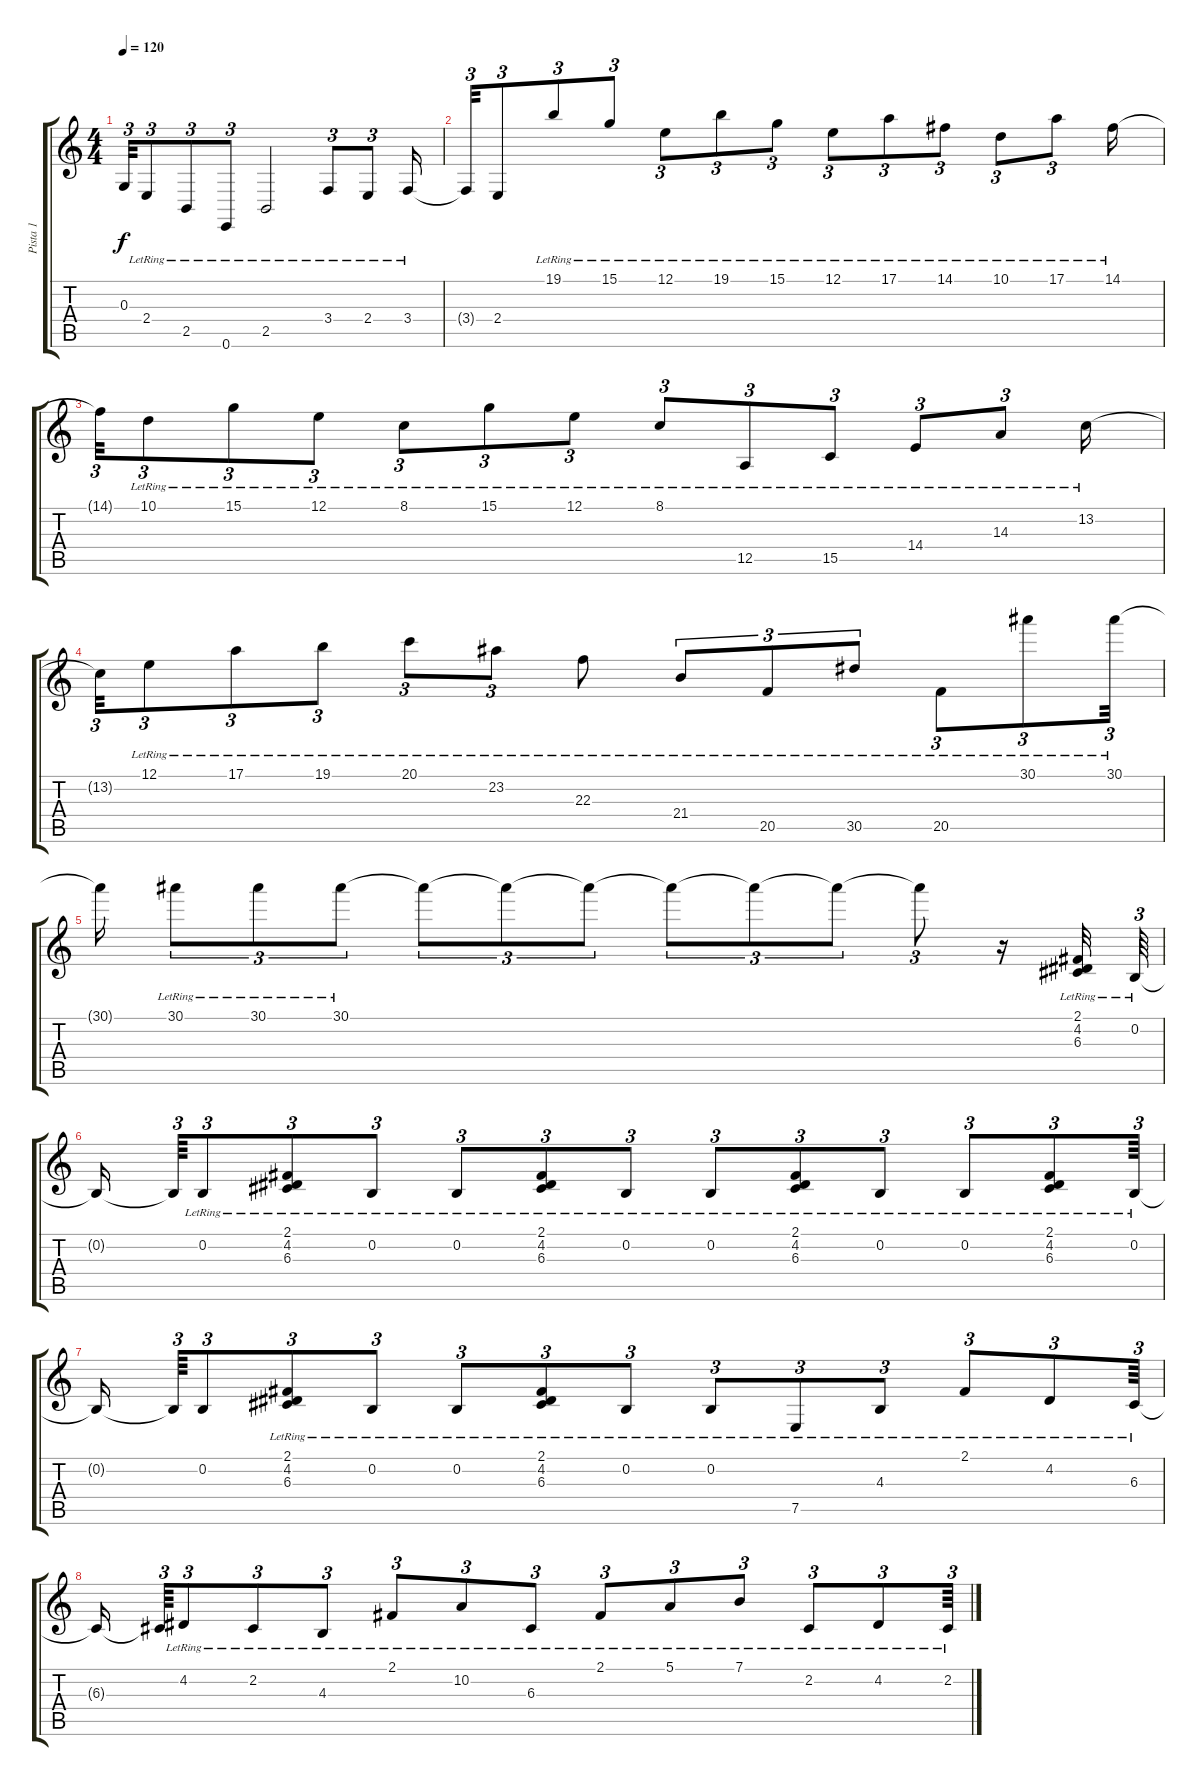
\track ("Pista 1" "Pista 1") {instrument acousticgrandpiano}
\staff {score tabs}
\tuning (E4 B3 G3 D3 A2 E2) {hide}
\ts (4 4)
\tempo 120
\clef g2
\ks c
0.3{t}.32{tu (3 2) dy f} 2.4{lr}.8{tu (3 2)} 2.5{lr}.8{tu (3 2)} 0.6{lr}.8{tu (3 2)} 2.5{lr}.2 3.4{lr}.8{tu (3 2)} 2.4{lr}.8{tu (3 2)} 3.4{lr}.16 |
3.4{t}.32{tu (3 2)} 2.4.8{tu (3 2)} 19.1{lr}.8{tu (3 2)} 15.1{lr}.8{tu (3 2)} 12.1{lr}.8{tu (3 2)} 19.1{lr}.8{tu (3 2)} 15.1{lr}.8{tu (3 2)} 12.1{lr}.8{tu (3 2)} 17.1{lr}.8{tu (3 2)} 14.1{lr}.8{tu (3 2)} 10.1{lr}.8{tu (3 2)} 17.1{lr}.8{tu (3 2)} 14.1{lr}.16 |
14.1{t}.32{tu (3 2)} 10.1{lr}.8{tu (3 2)} 15.1{lr}.8{tu (3 2)} 12.1{lr}.8{tu (3 2)} 8.1{lr}.8{tu (3 2)} 15.1{lr}.8{tu (3 2)} 12.1{lr}.8{tu (3 2)} 8.1{lr}.8{tu (3 2)} 12.5{lr}.8{tu (3 2)} 15.5{lr}.8{tu (3 2)} 14.4{lr}.8{tu (3 2)} 14.3{lr}.8{tu (3 2)} 13.2{lr}.16 |
13.2{t}.32{tu (3 2)} 12.1{lr}.8{tu (3 2)} 17.1{lr}.8{tu (3 2)} 19.1{lr}.8{tu (3 2)} 20.1{lr}.8{tu (3 2)} 23.2{lr}.8{tu (3 2)} 22.3{lr}.8 21.4{lr}.8{tu (3 2)} 20.5{lr}.8{tu (3 2)} 30.5{lr}.8{tu (3 2)} 20.5{lr}.8{tu (3 2)} 30.1{lr}.8{tu (3 2)} 30.1{lr}.32{tu (3 2)} |
30.1{t}.16 30.1{lr}.8{tu (3 2)} 30.1{lr}.8{tu (3 2)} 30.1{lr}.8{tu (3 2)} 30.1{t}.8{tu (3 2)} 30.1{t}.8{tu (3 2)} 30.1{t}.8{tu (3 2)} 30.1{t}.8{tu (3 2)} 30.1{t}.8{tu (3 2)} 30.1{t}.8{tu (3 2)} 30.1{t}.8{tu (3 2)} r.16 (2.1{lr} 4.2{lr} 6.3{lr}).32 0.2{lr}.64{tu (3 2)} |
0.2{t}.16{beam splitsecondary} 0.2{t}.64{tu (3 2)} 0.2{lr}.8{tu (3 2)} (2.1{lr} 4.2{lr} 6.3{lr}).8{tu (3 2)} 0.2{lr}.8{tu (3 2)} 0.2{lr}.8{tu (3 2)} (2.1{lr} 4.2{lr} 6.3{lr}).8{tu (3 2)} 0.2{lr}.8{tu (3 2)} 0.2{lr}.8{tu (3 2)} (2.1{lr} 4.2{lr} 6.3{lr}).8{tu (3 2)} 0.2{lr}.8{tu (3 2)} 0.2{lr}.8{tu (3 2)} (2.1{lr} 4.2{lr} 6.3{lr}).8{tu (3 2)} 0.2{lr}.64{tu (3 2)} |
0.2{t}.16{beam splitsecondary} 0.2{t}.64{tu (3 2)} 0.2.8{tu (3 2)} (2.1{lr} 4.2{lr} 6.3{lr}).8{tu (3 2)} 0.2{lr}.8{tu (3 2)} 0.2{lr}.8{tu (3 2)} (2.1{lr} 4.2{lr} 6.3{lr}).8{tu (3 2)} 0.2{lr}.8{tu (3 2)} 0.2{lr}.8{tu (3 2)} 7.5{lr}.8{tu (3 2)} 4.3{lr}.8{tu (3 2)} 2.1{lr}.8{tu (3 2)} 4.2{lr}.8{tu (3 2)} 6.3{lr}.64{tu (3 2)} |
6.3{t}.16{beam splitsecondary} 6.3{t}.64{tu (3 2)} 4.2{lr}.8{tu (3 2)} 2.2{lr}.8{tu (3 2)} 4.3{lr}.8{tu (3 2)} 2.1{lr}.8{tu (3 2)} 10.2{lr}.8{tu (3 2)} 6.3{lr}.8{tu (3 2)} 2.1{lr}.8{tu (3 2)} 5.1{lr}.8{tu (3 2)} 7.1{lr}.8{tu (3 2)} 2.2{lr}.8{tu (3 2)} 4.2{lr}.8{tu (3 2)} 2.2{lr}.64{tu (3 2)}
